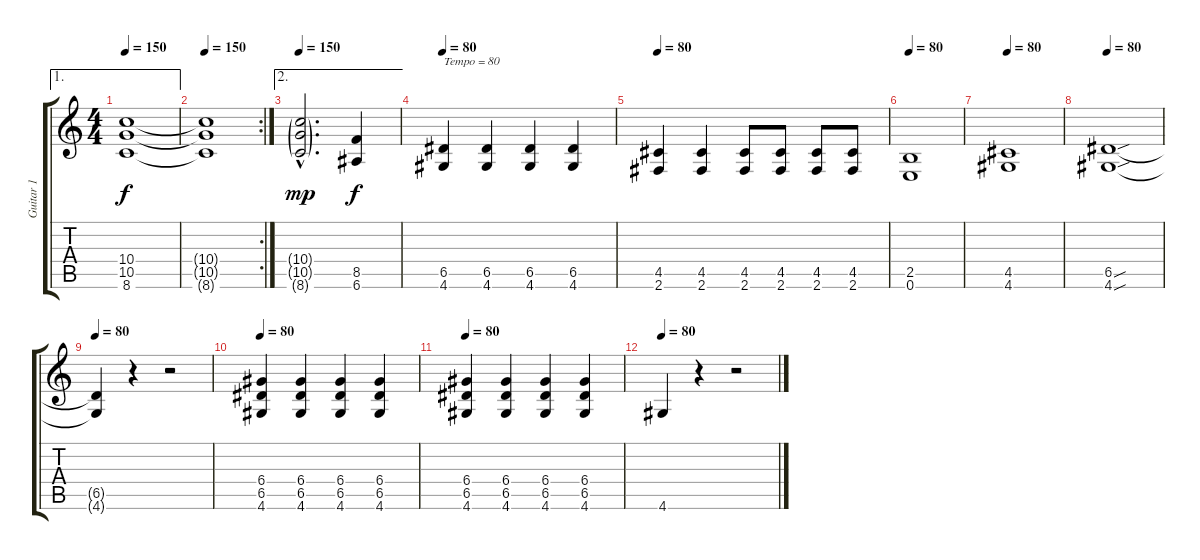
\track ("Guitar 1" "Guitar 1") {instrument overdrivenguitar}
\staff {score tabs}
\tuning (E4 B3 G3 D3 A2 E2) {hide}
\ae 1
\ts (4 4)
\tempo 150
\clef g2
\ks c
(10.4 10.5 8.6).1{dy f} |
\rc 2
\tempo 150
(10.4{t} 10.5{t} 8.6{t}).1 |
\ae 2
\tempo 150
(10.4{g hac} 10.5{g hac} 8.6{g hac}).2{d dy mp} (8.5 6.6).4{dy f} |
\tempo 80
(6.5 4.6).4{txt "Tempo = 80"} (6.5 4.6).4 (6.5 4.6).4 (6.5 4.6).4 |
\tempo 80
(4.5 2.6).4 (4.5 2.6).4 (4.5 2.6).8 (4.5 2.6).8 (4.5 2.6).8 (4.5 2.6).8 |
\tempo 80
(2.5 0.6).1 |
\tempo 80
(4.5 4.6).1 |
\tempo 80
(6.5{sou} 4.6{sou}).1 |
\tempo 80
(6.5{t} 4.6{t}).4 r.4 r.2 |
\tempo 80
(6.4 6.5 4.6).4 (6.4 6.5 4.6).4 (6.4 6.5 4.6).4 (6.4 6.5 4.6).4 |
\tempo 80
(6.4 6.5 4.6).4 (6.4 6.5 4.6).4 (6.4 6.5 4.6).4 (6.4 6.5 4.6).4 |
\tempo 80
4.6.4 r.4 r.2
